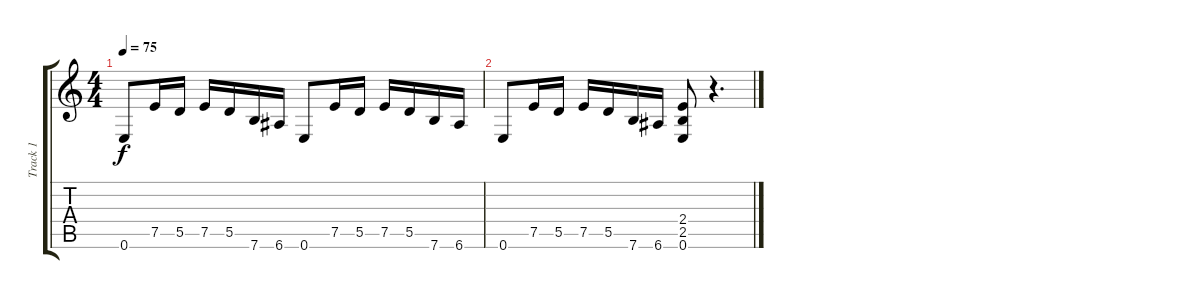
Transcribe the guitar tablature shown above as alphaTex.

\track ("Track 1" "Track 1") {instrument overdrivenguitar}
\staff {score tabs}
\tuning (E4 B3 G3 D3 A2 E2) {hide}
\ts (4 4)
\tempo 75
\clef g2
\ks c
0.6.8{dy f} 7.5.16 5.5.16 7.5.16 5.5.16 7.6.16 6.6.16 0.6.8 7.5.16 5.5.16 7.5.16 5.5.16 7.6.16 6.6.16 |
0.6.8 7.5.16 5.5.16 7.5.16 5.5.16 7.6.16 6.6.16 (2.4 2.5 0.6).8 r.4{d}
